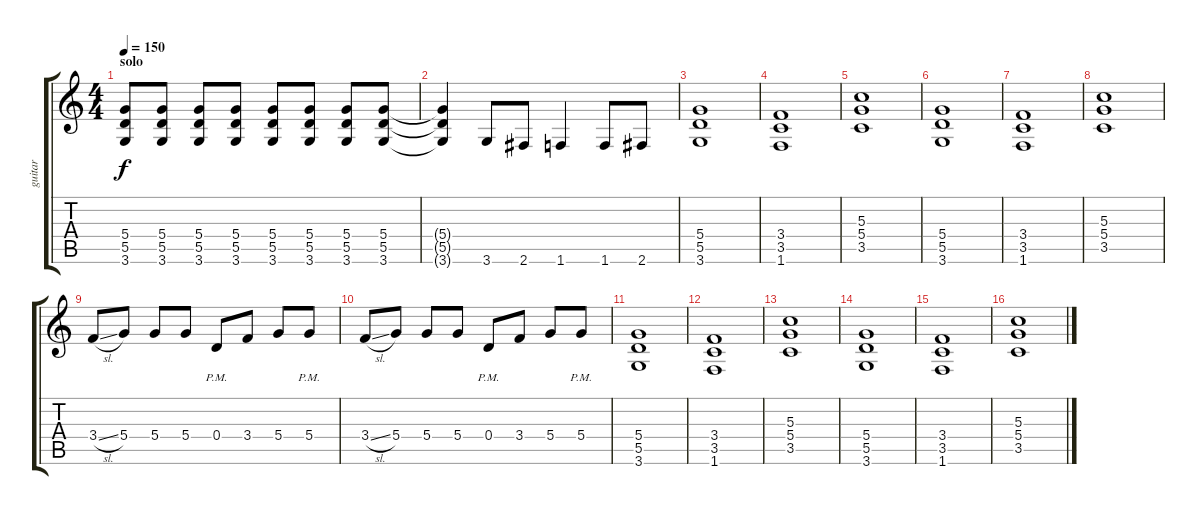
\track ("guitar" "guitar") {instrument distortionguitar}
\staff {score tabs}
\tuning (E4 B3 G3 D3 A2 E2) {hide}
\ts (4 4)
\section ("" "solo")
\tempo 150
\clef g2
\ks c
(5.4 5.5 3.6).8{dy f} (5.4 5.5 3.6).8 (5.4 5.5 3.6).8 (5.4 5.5 3.6).8 (5.4 5.5 3.6).8 (5.4 5.5 3.6).8 (5.4 5.5 3.6).8 (5.4 5.5 3.6).8 |
(5.4{t} 5.5{t} 3.6{t}).4 3.6.8 2.6.8 1.6.4 1.6.8 2.6.8 |
(5.4 5.5 3.6).1 |
(3.4 3.5 1.6).1 |
(5.3 5.4 3.5).1 |
(5.4 5.5 3.6).1 |
(3.4 3.5 1.6).1 |
(5.3 5.4 3.5).1 |
3.4{sl}.8 5.4.8 5.4.8 5.4.8 0.4{pm}.8 3.4.8 5.4.8 5.4{pm}.8 |
3.4{sl}.8 5.4.8 5.4.8 5.4.8 0.4{pm}.8 3.4.8 5.4.8 5.4{pm}.8 |
(5.4 5.5 3.6).1 |
(3.4 3.5 1.6).1 |
(5.3 5.4 3.5).1 |
(5.4 5.5 3.6).1 |
(3.4 3.5 1.6).1 |
(5.3 5.4 3.5).1
